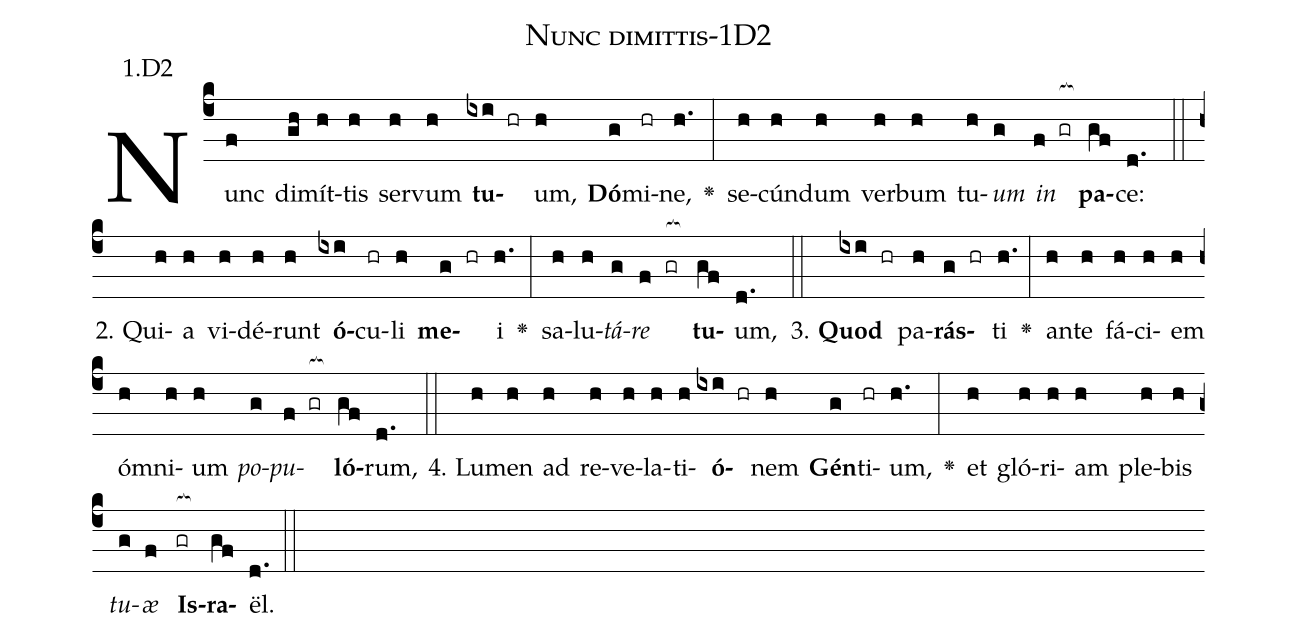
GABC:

name: Nunc dimittis-1D2;
annotation: 1.D2;
%%
(c4)Nunc(f) di(gh)mít(h)tis(h) ser(h)vum(h) <b>tu</b>(ixi hr)um,(h) <b>Dó</b>(g)mi(hr)ne,(h.) <v>\greheightstar</v>(:) se(h)cún(h)dum(h) ver(h)bum(h) tu(h)<i>um</i>(g) <i>in</i>(f gr[ocb:1{]) <b>pa</b>(gf[ocb:0}])ce:(d.) (::)
2. Qui(h)a(h) vi(h)dé(h)runt(h) <b>ó</b>(ixi)cu(hr)li(h) <b>me</b>(g hr)i(h.) <v>\greheightstar</v>(:) sa(h)lu(h)<i>tá</i>(g)<i>re</i>(f gr[ocb:1{]) <b>tu</b>(gf[ocb:0}])um,(d.) (::)
3. <b>Quod</b>(ixi hr) pa(h)<b>rás</b>(g hr)ti(h.) <v>\greheightstar</v>(:) an(h)te(h) fá(h)ci(h)em(h) óm(h)ni(h)um(h) <i>po</i>(g)<i>pu</i>(f gr[ocb:1{])<b>ló</b>(gf[ocb:0}])rum,(d.) (::)
4. Lu(h)men(h) ad(h) re(h)ve(h)la(h)ti(h)<b>ó</b>(ixi hr)nem(h) <b>Gén</b>(g)ti(hr)um,(h.) <v>\greheightstar</v>(:) et(h) gló(h)ri(h)am(h) ple(h)bis(h) <i>tu</i>(g)<i>æ</i>(f) <b>Is</b>(gr[ocb:1{])<b>ra</b>(gf[ocb:0}])ël.(d.) (::)
